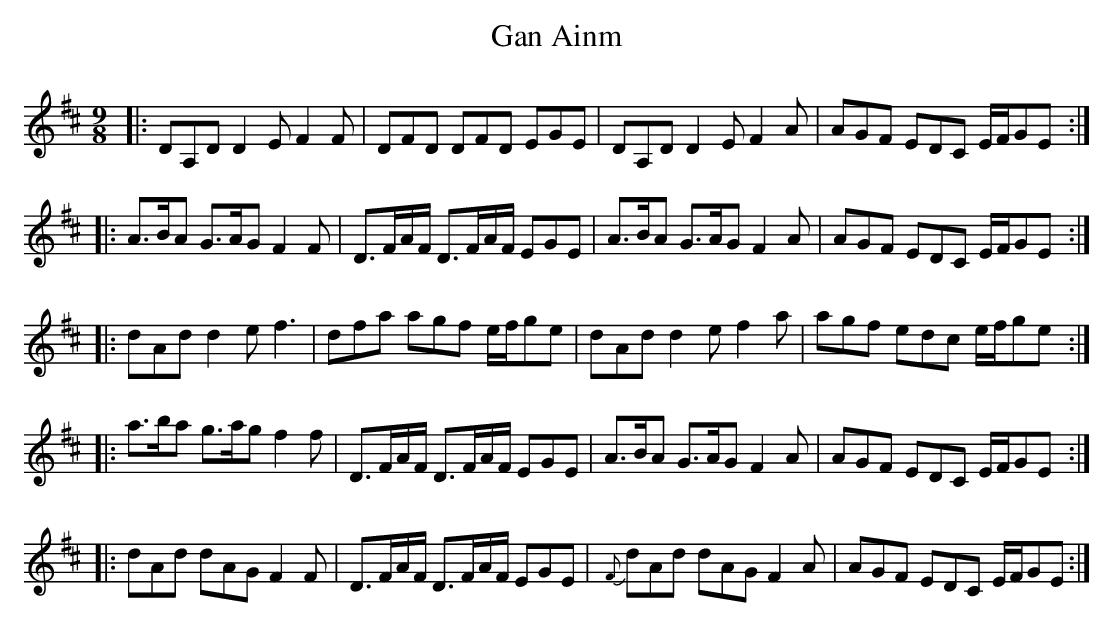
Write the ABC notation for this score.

X:1
T: Gan Ainm
M: 9/8
L: 1/8
K: Dmaj
|:DA,D D2E F2F|DFD DFD EGE|DA,D D2E F2A|AGF EDC E/F/GE:|
|:A>BA G>AG F2F|D>FA/F/ D>FA/F/ EGE|A>BA G>AG F2A|AGF EDC E/F/GE:|
|:dAd d2e f3|dfa agf e/f/ge|dAd d2e f2a|agf edc e/f/ge:|
|:a>ba g>ag f2f|D>FA/F/ D>FA/F/ EGE|A>BA G>AG F2A|AGF EDC E/F/GE:|
|:dAd dAG F2F|D>FA/F/ D>FA/F/ EGE|{F}dAd dAG F2A|AGF EDC E/F/GE:|
